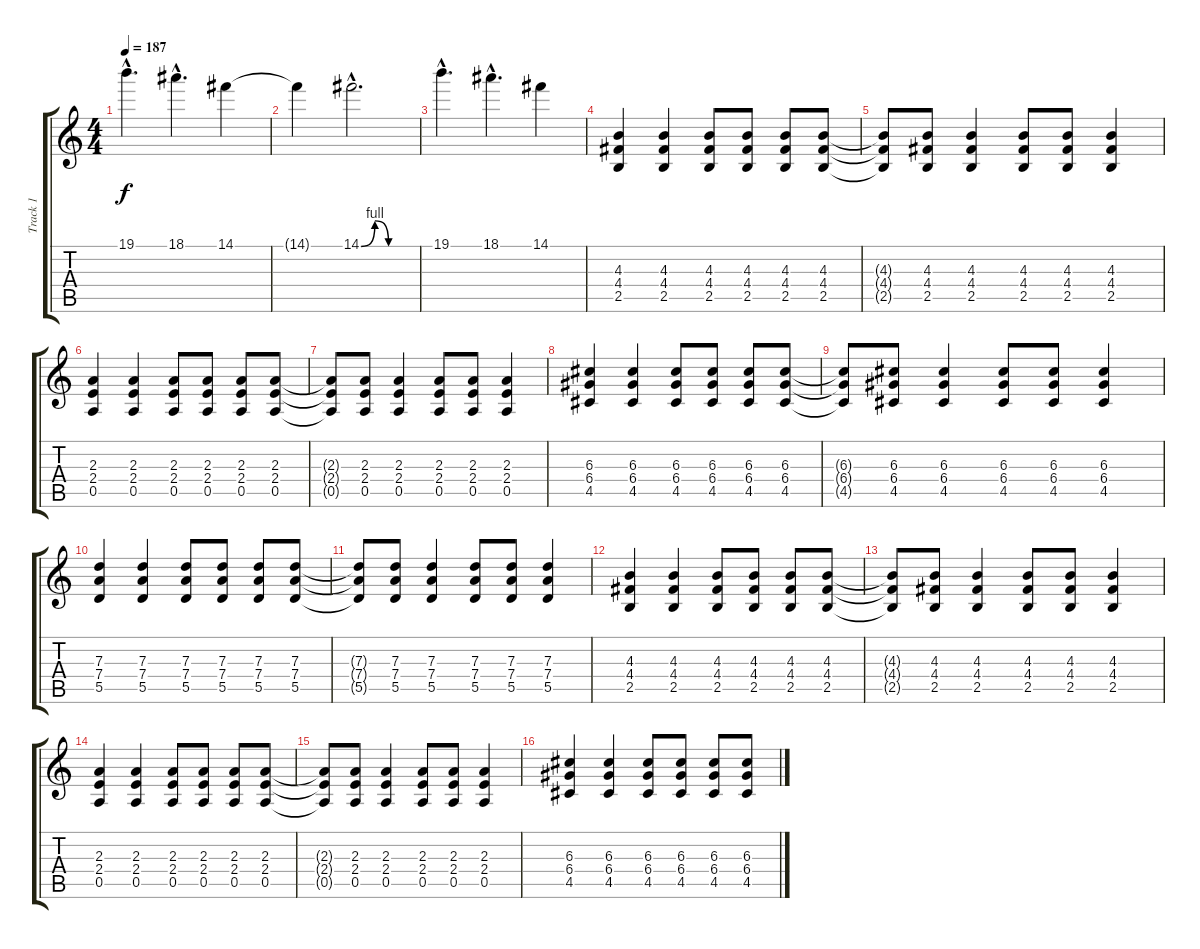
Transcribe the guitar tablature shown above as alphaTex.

\track ("Track 1" "Track 1") {instrument distortionguitar}
\staff {score tabs}
\tuning (E4 B3 G3 D3 A2 E2) {hide}
\ts (4 4)
\tempo 187
\clef g2
\ks c
19.1{hac}.4{d dy f} 18.1{hac}.4{d} 14.1.4 |
14.1{t}.4 14.1{be (custom 0 0 15 4 30 0 45 0 60 0) hac}.2{d} |
19.1{hac}.4{d} 18.1{hac}.4{d} 14.1.4 |
(4.3 4.4 2.5).4 (4.3 4.4 2.5).4 (4.3 4.4 2.5).8 (4.3 4.4 2.5).8 (4.3 4.4 2.5).8 (4.3 4.4 2.5).8 |
(4.3{t} 4.4{t} 2.5{t}).8 (4.3 4.4 2.5).8 (4.3 4.4 2.5).4 (4.3 4.4 2.5).8 (4.3 4.4 2.5).8 (4.3 4.4 2.5).4 |
(2.3 2.4 0.5).4 (2.3 2.4 0.5).4 (2.3 2.4 0.5).8 (2.3 2.4 0.5).8 (2.3 2.4 0.5).8 (2.3 2.4 0.5).8 |
(2.3{t} 2.4{t} 0.5{t}).8 (2.3 2.4 0.5).8 (2.3 2.4 0.5).4 (2.3 2.4 0.5).8 (2.3 2.4 0.5).8 (2.3 2.4 0.5).4 |
(6.3 6.4 4.5).4 (6.3 6.4 4.5).4 (6.3 6.4 4.5).8 (6.3 6.4 4.5).8 (6.3 6.4 4.5).8 (6.3 6.4 4.5).8 |
(6.3{t} 6.4{t} 4.5{t}).8 (6.3 6.4 4.5).8 (6.3 6.4 4.5).4 (6.3 6.4 4.5).8 (6.3 6.4 4.5).8 (6.3 6.4 4.5).4 |
(7.3 7.4 5.5).4 (7.3 7.4 5.5).4 (7.3 7.4 5.5).8 (7.3 7.4 5.5).8 (7.3 7.4 5.5).8 (7.3 7.4 5.5).8 |
(7.3{t} 7.4{t} 5.5{t}).8 (7.3 7.4 5.5).8 (7.3 7.4 5.5).4 (7.3 7.4 5.5).8 (7.3 7.4 5.5).8 (7.3 7.4 5.5).4 |
(4.3 4.4 2.5).4 (4.3 4.4 2.5).4 (4.3 4.4 2.5).8 (4.3 4.4 2.5).8 (4.3 4.4 2.5).8 (4.3 4.4 2.5).8 |
(4.3{t} 4.4{t} 2.5{t}).8 (4.3 4.4 2.5).8 (4.3 4.4 2.5).4 (4.3 4.4 2.5).8 (4.3 4.4 2.5).8 (4.3 4.4 2.5).4 |
(2.3 2.4 0.5).4 (2.3 2.4 0.5).4 (2.3 2.4 0.5).8 (2.3 2.4 0.5).8 (2.3 2.4 0.5).8 (2.3 2.4 0.5).8 |
(2.3{t} 2.4{t} 0.5{t}).8 (2.3 2.4 0.5).8 (2.3 2.4 0.5).4 (2.3 2.4 0.5).8 (2.3 2.4 0.5).8 (2.3 2.4 0.5).4 |
(6.3 6.4 4.5).4 (6.3 6.4 4.5).4 (6.3 6.4 4.5).8 (6.3 6.4 4.5).8 (6.3 6.4 4.5).8 (6.3 6.4 4.5).8
